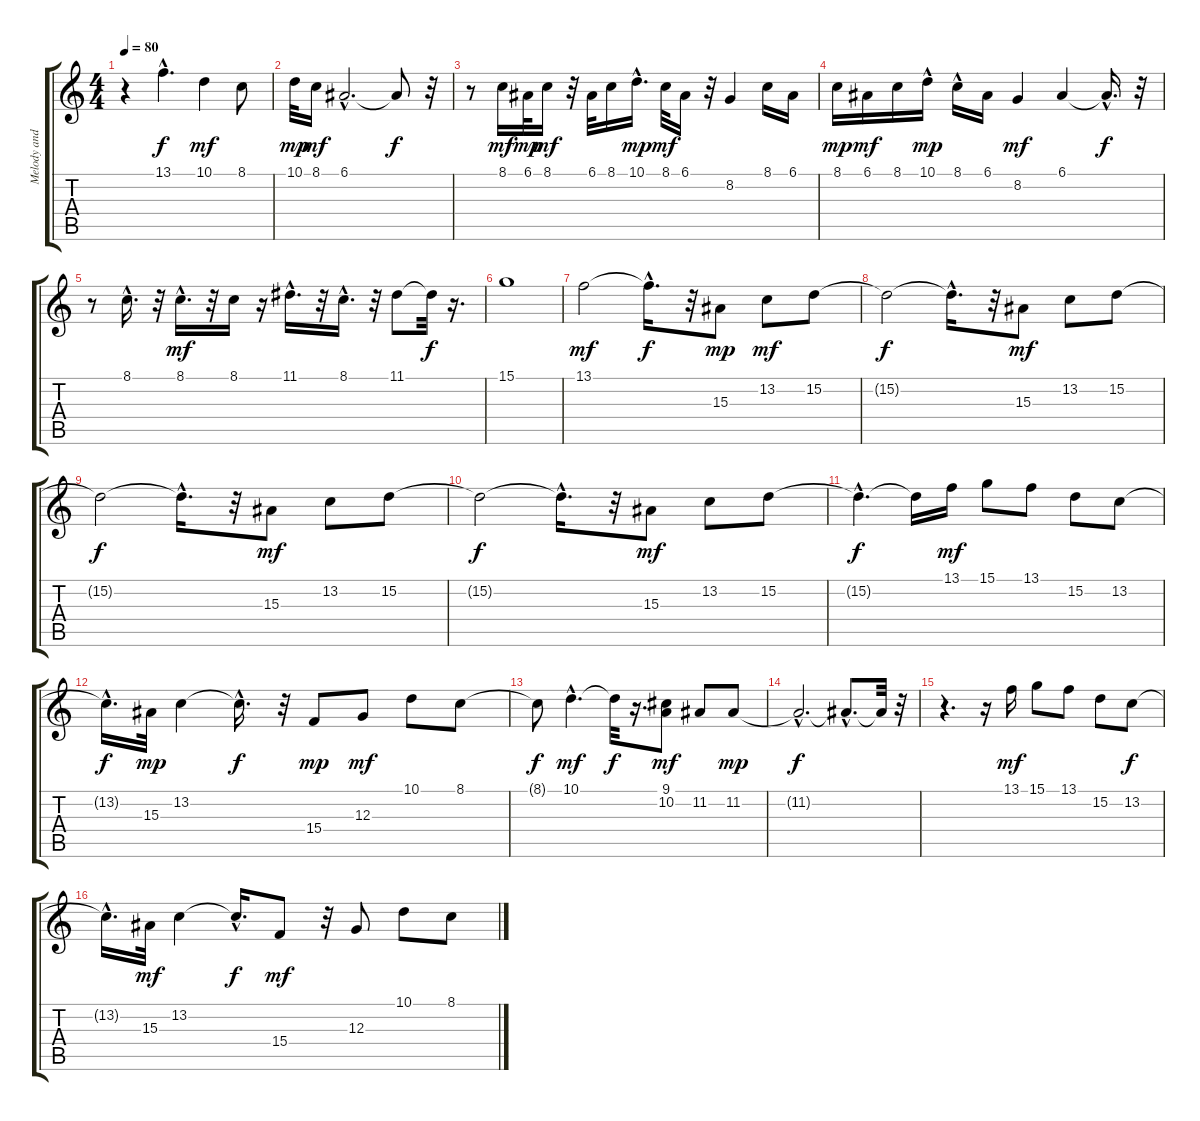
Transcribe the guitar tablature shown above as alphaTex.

\track ("Melody and Lyrics" "Melody and") {instrument flute}
\staff {score tabs}
\tuning (E4 B3 G3 D3 A2 E2) {hide}
\ts (4 4)
\tempo 80
\clef g2
\ks c
r.4{dy f} 13.1{hac}.4{d} 10.1.4{dy mf} 8.1.8 |
10.1.32{dy mp} 8.1.16{dy mf} 6.1{hac}.2{d} 6.1{t}.8{dy f} r.32 |
r.8 8.1.16{dy mf} 6.1.32{dy mp} 8.1.16{dy mf} r.32 6.1.32 8.1.16 10.1{hac}.16{d dy mp} 8.1.32{dy mf} 6.1.16 r.32 8.2.4 8.1.16 6.1.16 |
8.1.16{dy mp} 6.1.16{dy mf} 8.1.16 10.1{hac}.16{dy mp} 8.1{hac}.16 6.1.16 8.2.4{dy mf} 6.1.4 6.1{hac t}.16{d dy f} r.32 |
r.8 8.1{hac}.16{d} r.32 8.1{hac}.16{d dy mf} r.32 8.1.16 r.16 11.1{hac}.16{d} r.32 8.1{hac}.16{d} r.32 11.1.8 11.1{t}.32{dy f} r.16{d} |
15.1.1 |
13.1.2{dy mf} 13.1{hac t}.16{d dy f} r.32 15.3.8{dy mp} 13.2.8{dy mf} 15.2.8 |
15.2{t}.2{dy f} 15.2{hac t}.16{d} r.32 15.3.8{dy mf} 13.2.8 15.2.8 |
15.2{t}.2{dy f} 15.2{hac t}.16{d} r.32 15.3.8{dy mf} 13.2.8 15.2.8 |
15.2{t}.2{dy f} 15.2{hac t}.16{d} r.32 15.3.8{dy mf} 13.2.8 15.2.8 |
15.2{hac t}.4{d dy f} 15.2{t}.16 13.1.16{dy mf} 15.1.8 13.1.8 15.2.8 13.2.8 |
13.2{hac t}.16{d dy f} 15.3.32{dy mp} 13.2.4 13.2{hac t}.16{d dy f} r.32 15.4.8{dy mp} 12.3.8{dy mf} 10.1.8 8.1.8 |
8.1{t}.8{dy f} 10.1{hac}.4{d dy mf} 10.1{t}.32{dy f} r.16{d} (9.1 10.2).8{dy mf} 11.2.8 11.2.8{dy mp} |
11.2{hac t}.2{d dy f} 11.2{hac t}.8{d} 11.2{t}.32 r.32 |
r.4{d} r.16 13.1.16{dy mf} 15.1.8 13.1.8 15.2.8 13.2.8{dy f} |
13.2{hac t}.16{d} 15.3.32{dy mf} 13.2.4 13.2{hac t}.16{d dy f} 15.4.8{dy mf} r.32 12.3.8 10.1.8 8.1.8
